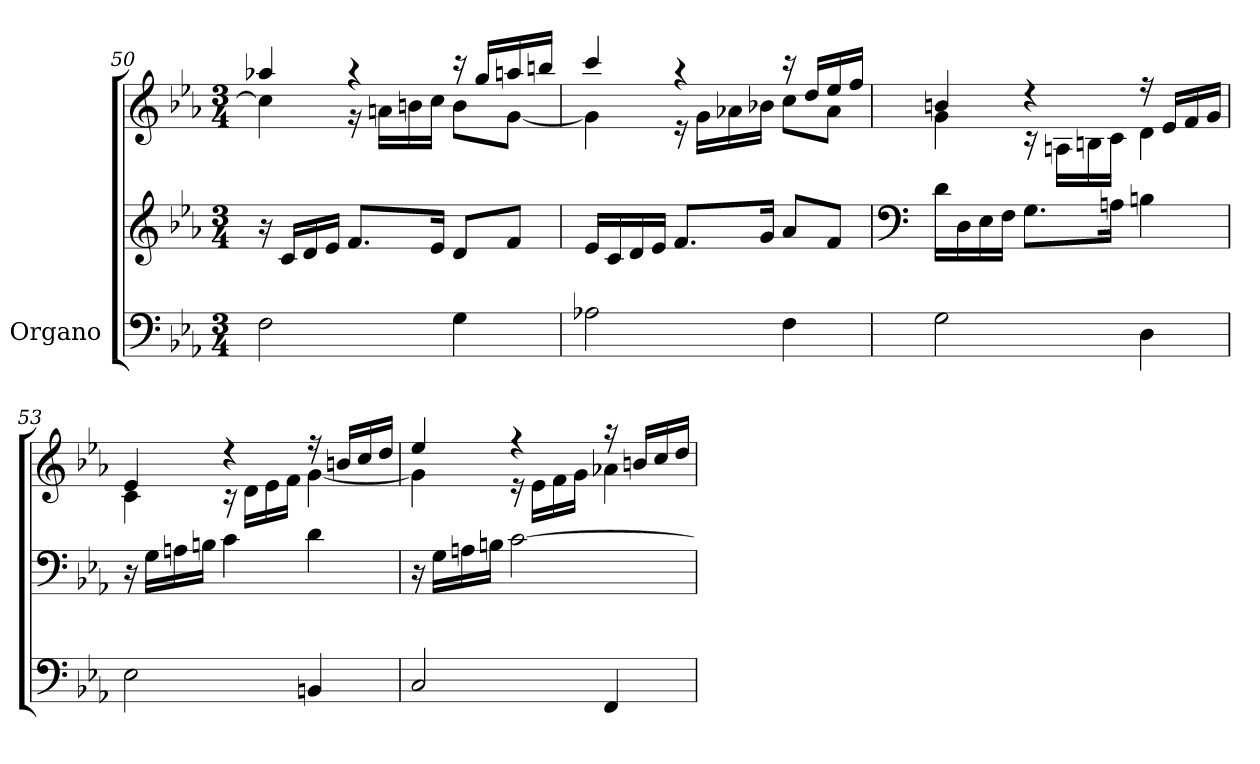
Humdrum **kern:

**kern	**kern	**kern
*part1	*part1	*part1
*staff3	*staff2	*staff1
*I"Organo	*	*
*clefF4	*clefG2	*clefG2
*k[b-e-a-]	*k[b-e-a-]	*k[b-e-a-]
*M3/4	*M3/4	*M3/4
=50	=50	=50
*^	*	*^
2F\	2.ryy	16r	4aa-X/	4cc\]
.	.	16c/LL	.	.
.	.	16d/	.	.
.	.	16e-/JJ	.	.
.	.	8.f/L	4r	16r
.	.	.	.	16an\LL
.	.	.	.	16bn\
.	.	16e-/Jk	.	16cc\JJ
4G\	.	8d/L	16r	8b\L
.	.	.	16gg/LL	.
.	.	8f/J	16aan/	[8g\J
.	.	.	16bbn/JJ	.
=51	=51	=51	=51	=51
2A-X\	2.ryy	16e-/LL	4ccc/	4g\]
.	.	16c/	.	.
.	.	16d/	.	.
.	.	16e-/JJ	.	.
.	.	8.f/L	4r	16r
.	.	.	.	16g\LL
.	.	.	.	16a-X\
.	.	16g/Jk	.	16b-X\JJ
4F\	.	8a-/L	16r	8cc\L
.	.	.	16dd/LL	.
.	.	8f/J	16ee-/	8a-\J
.	.	.	16ff/JJ	.
=52	=52	=52	=52	=52
*	*	*clefF4	*	*
2G\	2.ryy	16d\LL	4bn/	4g\
.	.	16D\	.	.
.	.	16E-\	.	.
.	.	16F\JJ	.	.
.	.	8.G\L	4r	16r
.	.	.	.	16An\LL
.	.	.	.	16Bn\
.	.	16An\Jk	.	16c\JJ
4D\	.	4Bn\	16r	4d\
.	.	.	16e-/LL	.
.	.	.	16f/	.
.	.	.	16g/JJ	.
=53	=53	=53	=53	=53
2E-\	2.ryy	16r	4e-/	4c\
.	.	16G\LL	.	.
.	.	16An\	.	.
.	.	16Bn\JJ	.	.
.	.	4c\	4r	16r
.	.	.	.	16d\LL
.	.	.	.	16e-\
.	.	.	.	16f\JJ
4BBn/	.	4d\	16r	[4g\
.	.	.	16bn/LL	.
.	.	.	16cc/	.
.	.	.	16dd/JJ	.
=54	=54	=54	=54	=54
2C/	2.ryy	16r	4ee-/	4g\]
.	.	16G\LL	.	.
.	.	16An\	.	.
.	.	16Bn\JJ	.	.
.	.	[2c\	4r	16r
.	.	.	.	16e-\LL
.	.	.	.	16f\
.	.	.	.	16g\JJ
4FF/	.	.	16r	4a-X\
.	.	.	16bn/LL	.
.	.	.	16cc/	.
.	.	.	16dd/JJ	.
*v	*v	*	*v	*v
=	=	=
*-	*-	*-
